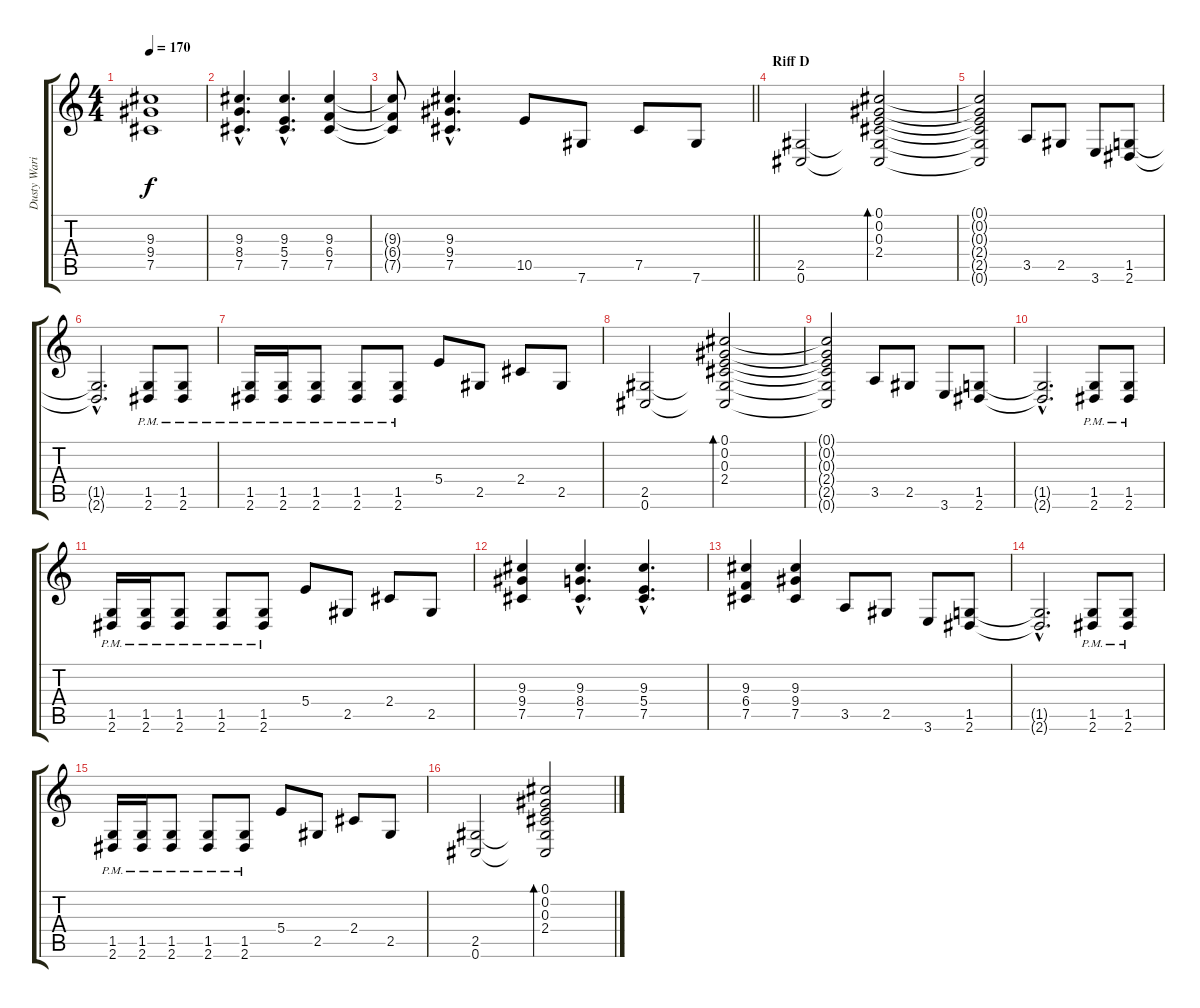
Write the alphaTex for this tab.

\track ("Dusty Waring" "Dusty Wari") {instrument overdrivenguitar}
\staff {score tabs}
\tuning (Db4 Ab3 E3 B2 Gb2 Db2) {hide}
\ts (4 4)
\tempo 170
\clef g2
\ks c
(9.3{t} 9.4{t} 7.5{t}).1{dy f} |
(9.3{hac} 8.4{hac} 7.5{hac}).4{d} (9.3{hac} 5.4{hac} 7.5{hac}).4{d} (9.3 6.4 7.5).4 |
\barLineRight lightlight
(9.3{t} 6.4{t} 7.5{t}).8 (9.3{hac} 9.4{hac} 7.5{hac}).4{d} 10.5.8 7.6.8 7.5.8 7.6.8 |
\section ("" "Riff D")
(2.5 0.6).2 (0.1 0.2 0.3 2.4 2.5{t} 0.6{t}).2{bd 480} |
(0.1{t} 0.2{t} 0.3{t} 2.4{t} 2.5{t} 0.6{t}).2 3.5.8 2.5.8 3.6.8 (1.5 2.6).8 |
(1.5{hac t} 2.6{hac t}).2{d} (1.5{pm} 2.6{pm}).8 (1.5{pm} 2.6{pm}).8 |
(1.5{pm} 2.6{pm}).16 (1.5{pm} 2.6{pm}).16 (1.5{pm} 2.6{pm}).8 (1.5{pm} 2.6{pm}).8 (1.5{pm} 2.6{pm}).8 5.4.8 2.5.8 2.4.8 2.5.8 |
(2.5 0.6).2 (0.1 0.2 0.3 2.4 2.5{t} 0.6{t}).2{bd 480} |
(0.1{t} 0.2{t} 0.3{t} 2.4{t} 2.5{t} 0.6{t}).2 3.5.8 2.5.8 3.6.8 (1.5 2.6).8 |
(1.5{hac t} 2.6{hac t}).2{d} (1.5{pm} 2.6{pm}).8 (1.5{pm} 2.6{pm}).8 |
(1.5{pm} 2.6{pm}).16 (1.5{pm} 2.6{pm}).16 (1.5{pm} 2.6{pm}).8 (1.5{pm} 2.6{pm}).8 (1.5{pm} 2.6{pm}).8 5.4.8 2.5.8 2.4.8 2.5.8 |
(9.3 9.4 7.5).4 (9.3{hac} 8.4{hac} 7.5{hac}).4{d} (9.3{hac} 5.4{hac} 7.5{hac}).4{d} |
(9.3 6.4 7.5).4 (9.3 9.4 7.5).4 3.5.8 2.5.8 3.6.8 (1.5 2.6).8 |
(1.5{hac t} 2.6{hac t}).2{d} (1.5{pm} 2.6{pm}).8 (1.5{pm} 2.6{pm}).8 |
(1.5{pm} 2.6{pm}).16 (1.5{pm} 2.6{pm}).16 (1.5{pm} 2.6{pm}).8 (1.5{pm} 2.6{pm}).8 (1.5{pm} 2.6{pm}).8 5.4.8 2.5.8 2.4.8 2.5.8 |
(2.5 0.6).2 (0.1 0.2 0.3 2.4 2.5{t} 0.6{t}).2{bd 480}
